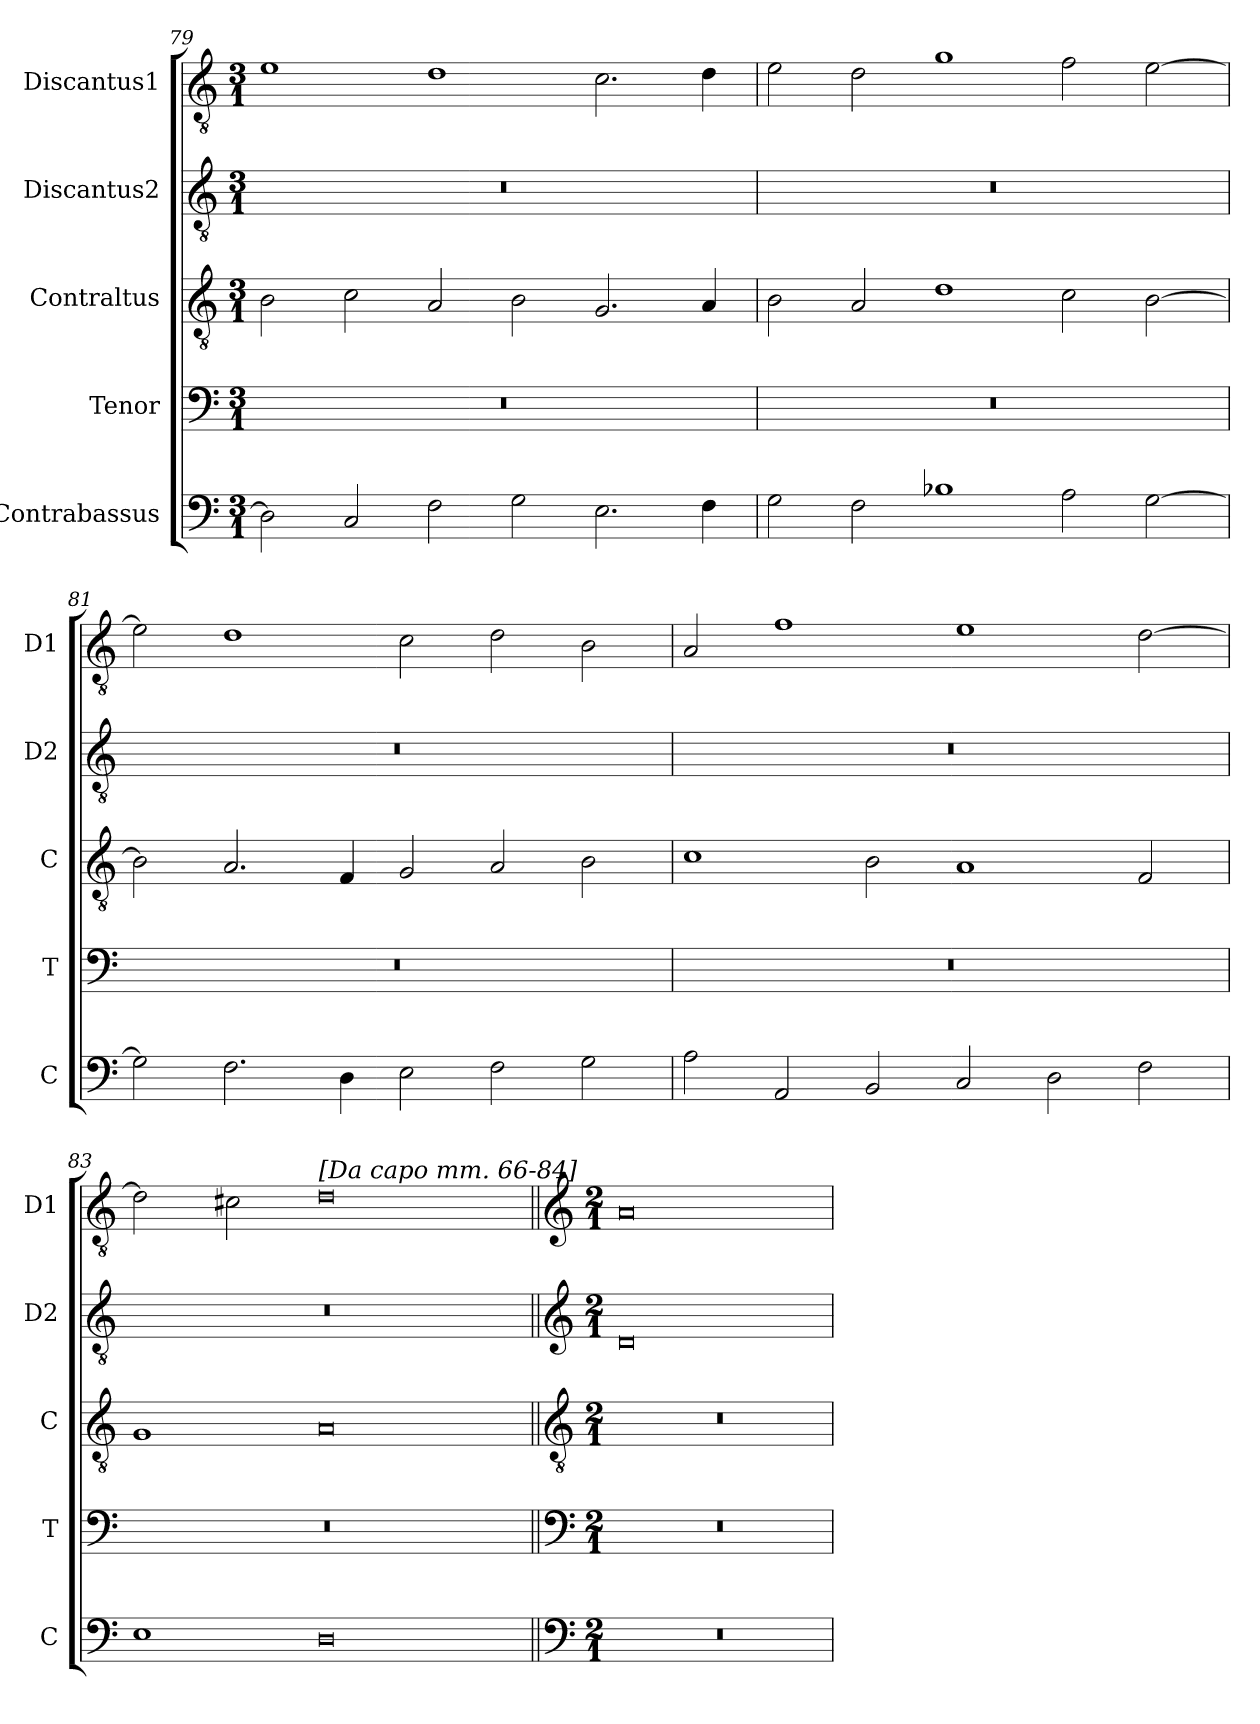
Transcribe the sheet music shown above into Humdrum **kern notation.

**kern	**kern	**kern	**kern	**kern
*part5	*part4	*part3	*part2	*part1
*staff5	*staff4	*staff3	*staff2	*staff1
*I"Contrabassus	*I"Tenor	*I"Contraltus	*I"Discantus2	*I"Discantus1
*I'C	*I'T	*I'C	*I'D2	*I'D1
*clefF4	*clefF4	*clefGv2	*clefGv2	*clefGv2
*k[]	*k[]	*k[]	*k[]	*k[]
*M3/1	*M3/1	*M3/1	*M3/1	*M3/1
=79	=79	=79	=79	=79
2D\]	0.r	2B\	0.r	1e
2C/	.	2c\	.	.
2F\	.	2A/	.	1d
2G\	.	2B\	.	.
2.E\	.	2.G/	.	2.c\
4F\	.	4A/	.	4d\
=80	=80	=80	=80	=80
2G\	0.r	2B\	0.r	2e\
2F\	.	2A/	.	2d\
1B-X	.	1d	.	1g
2A\	.	2c\	.	2f\
[2G\	.	[2B\	.	[2e\
=81	=81	=81	=81	=81
2G\]	0.r	2B\]	0.r	2e\]
2.F\	.	2.A/	.	1d
4D\	.	4F/	.	.
2E\	.	2G/	.	2c\
2F\	.	2A/	.	2d\
2G\	.	2B\	.	2B\
=82	=82	=82	=82	=82
2A\	0.r	1c	0.r	2A/
2AA/	.	.	.	1f
2BB/	.	2B\	.	.
2C/	.	1A	.	1e
2D\	.	.	.	.
2F\	.	2F/	.	[2d\
=83	=83	=83	=83	=83
1E	0.r	1G	0.r	2d\]
.	.	.	.	2c#X\
!	!	!	!	!LO:TX:a:t=[Da capo mm. 66-84]
0D	.	0A	.	0d
=84||	=84||	=84||	=84||	=84||
*clefF4	*clefF4	*clefGv2	*clefG2	*clefG2
*k[]	*k[]	*k[]	*k[]	*k[]
*M2/1	*M2/1	*M2/1	*M2/1	*M2/1
0r	0r	0r	0d	0a
=	=	=	=	=
*-	*-	*-	*-	*-
